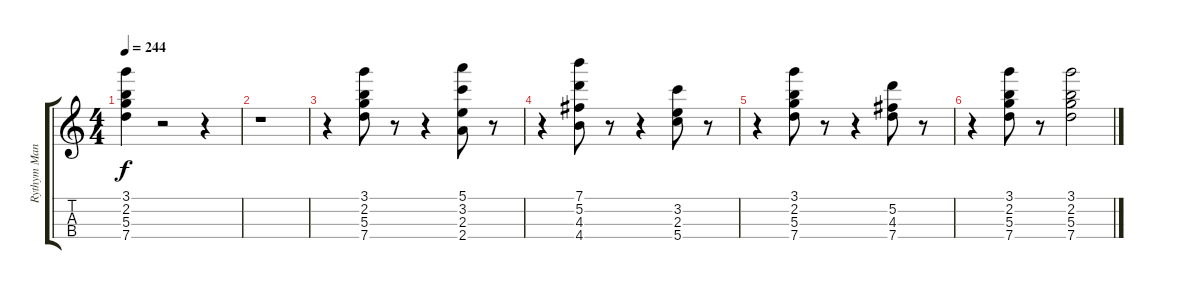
\track ("Rythym Mandolin" "Rythym Man") {instrument banjo}
\staff {score tabs}
\tuning (E5 A4 D4 G3) {hide}
\displaytranspose 12
\ts (4 4)
\tempo 244
\clef g2
\ks c
(3.1 2.2 5.3 7.4).4{dy f} r.2 r.4 |
r.1 |
r.4 (3.1 2.2 5.3 7.4).8 r.8 r.4 (5.1 3.2 2.3 2.4).8 r.8 |
r.4 (7.1 5.2 4.3 4.4).8 r.8 r.4 (3.2 2.3 5.4).8 r.8 |
r.4 (3.1 2.2 5.3 7.4).8 r.8 r.4 (5.2 4.3 7.4).8 r.8 |
r.4 (3.1 2.2 5.3 7.4).8 r.8 (3.1 2.2 5.3 7.4).2
